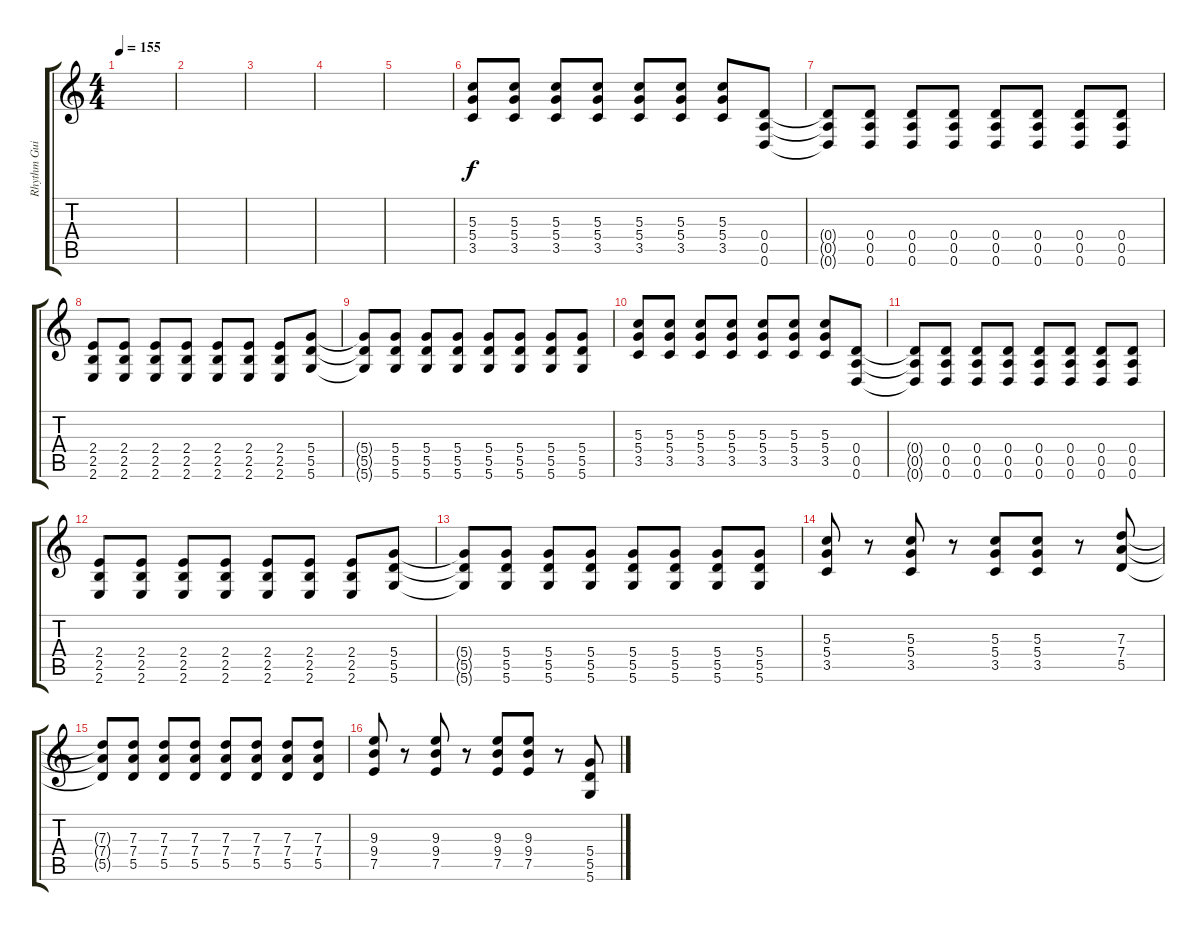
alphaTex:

\track ("Rhythm Guitar  2" "Rhythm Gui") {instrument overdrivenguitar}
\staff {score tabs}
\tuning (E4 B3 G3 D3 A2 D2) {hide}
\ts (4 4)
\tempo 155
\clef g2
\ks c
|
|
|
|
|
(5.3 5.4 3.5).8 (5.3 5.4 3.5).8 (5.3 5.4 3.5).8 (5.3 5.4 3.5).8 (5.3 5.4 3.5).8 (5.3 5.4 3.5).8 (5.3 5.4 3.5).8 (0.4 0.5 0.6).8 |
(0.4{t} 0.5{t} 0.6{t}).8 (0.4 0.5 0.6).8 (0.4 0.5 0.6).8 (0.4 0.5 0.6).8 (0.4 0.5 0.6).8 (0.4 0.5 0.6).8 (0.4 0.5 0.6).8 (0.4 0.5 0.6).8 |
(2.4 2.5 2.6).8 (2.4 2.5 2.6).8 (2.4 2.5 2.6).8 (2.4 2.5 2.6).8 (2.4 2.5 2.6).8 (2.4 2.5 2.6).8 (2.4 2.5 2.6).8 (5.4 5.5 5.6).8 |
(5.4{t} 5.5{t} 5.6{t}).8 (5.4 5.5 5.6).8 (5.4 5.5 5.6).8 (5.4 5.5 5.6).8 (5.4 5.5 5.6).8 (5.4 5.5 5.6).8 (5.4 5.5 5.6).8 (5.4 5.5 5.6).8 |
(5.3 5.4 3.5).8 (5.3 5.4 3.5).8 (5.3 5.4 3.5).8 (5.3 5.4 3.5).8 (5.3 5.4 3.5).8 (5.3 5.4 3.5).8 (5.3 5.4 3.5).8 (0.4 0.5 0.6).8 |
(0.4{t} 0.5{t} 0.6{t}).8 (0.4 0.5 0.6).8 (0.4 0.5 0.6).8 (0.4 0.5 0.6).8 (0.4 0.5 0.6).8 (0.4 0.5 0.6).8 (0.4 0.5 0.6).8 (0.4 0.5 0.6).8 |
(2.4 2.5 2.6).8 (2.4 2.5 2.6).8 (2.4 2.5 2.6).8 (2.4 2.5 2.6).8 (2.4 2.5 2.6).8 (2.4 2.5 2.6).8 (2.4 2.5 2.6).8 (5.4 5.5 5.6).8 |
(5.4{t} 5.5{t} 5.6{t}).8 (5.4 5.5 5.6).8 (5.4 5.5 5.6).8 (5.4 5.5 5.6).8 (5.4 5.5 5.6).8 (5.4 5.5 5.6).8 (5.4 5.5 5.6).8 (5.4 5.5 5.6).8 |
(5.3 5.4 3.5).8 r.8 (5.3 5.4 3.5).8 r.8 (5.3 5.4 3.5).8 (5.3 5.4 3.5).8 r.8 (7.3 7.4 5.5).8 |
(7.3{t} 7.4{t} 5.5{t}).8 (7.3 7.4 5.5).8 (7.3 7.4 5.5).8 (7.3 7.4 5.5).8 (7.3 7.4 5.5).8 (7.3 7.4 5.5).8 (7.3 7.4 5.5).8 (7.3 7.4 5.5).8 |
(9.3 9.4 7.5).8 r.8 (9.3 9.4 7.5).8 r.8 (9.3 9.4 7.5).8 (9.3 9.4 7.5).8 r.8 (5.4 5.5 5.6).8
